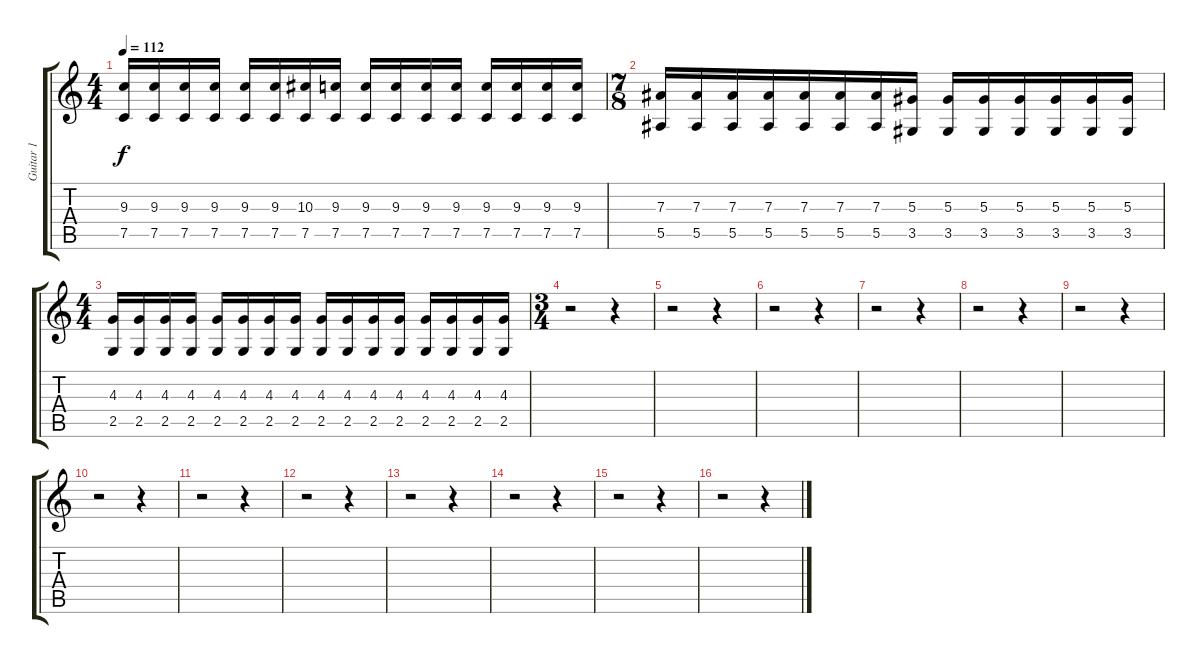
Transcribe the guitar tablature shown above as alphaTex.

\track ("Guitar 1" "Guitar 1") {instrument distortionguitar}
\staff {score tabs}
\tuning (C4 G3 Eb3 Bb2 F2 C2) {hide}
\ts (4 4)
\tempo 112
\clef g2
\ks c
(9.3 7.5).16{dy f} (9.3 7.5).16 (9.3 7.5).16 (9.3 7.5).16 (9.3 7.5).16 (9.3 7.5).16 (10.3 7.5).16 (9.3 7.5).16 (9.3 7.5).16 (9.3 7.5).16 (9.3 7.5).16 (9.3 7.5).16 (9.3 7.5).16 (9.3 7.5).16 (9.3 7.5).16 (9.3 7.5).16 |
\ts (7 8)
(7.3 5.5).16 (7.3 5.5).16 (7.3 5.5).16 (7.3 5.5).16 (7.3 5.5).16 (7.3 5.5).16 (7.3 5.5).16 (5.3 3.5).16 (5.3 3.5).16 (5.3 3.5).16 (5.3 3.5).16 (5.3 3.5).16 (5.3 3.5).16 (5.3 3.5).16 |
\ts (4 4)
(4.3 2.5).16 (4.3 2.5).16 (4.3 2.5).16 (4.3 2.5).16 (4.3 2.5).16 (4.3 2.5).16 (4.3 2.5).16 (4.3 2.5).16 (4.3 2.5).16 (4.3 2.5).16 (4.3 2.5).16 (4.3 2.5).16 (4.3 2.5).16 (4.3 2.5).16 (4.3 2.5).16 (4.3 2.5).16 |
\ts (3 4)
r.2 r.4 |
r.2 r.4 |
r.2 r.4 |
r.2 r.4 |
r.2 r.4 |
r.2 r.4 |
r.2 r.4 |
r.2 r.4 |
r.2 r.4 |
r.2 r.4 |
r.2 r.4 |
r.2 r.4 |
r.2 r.4
